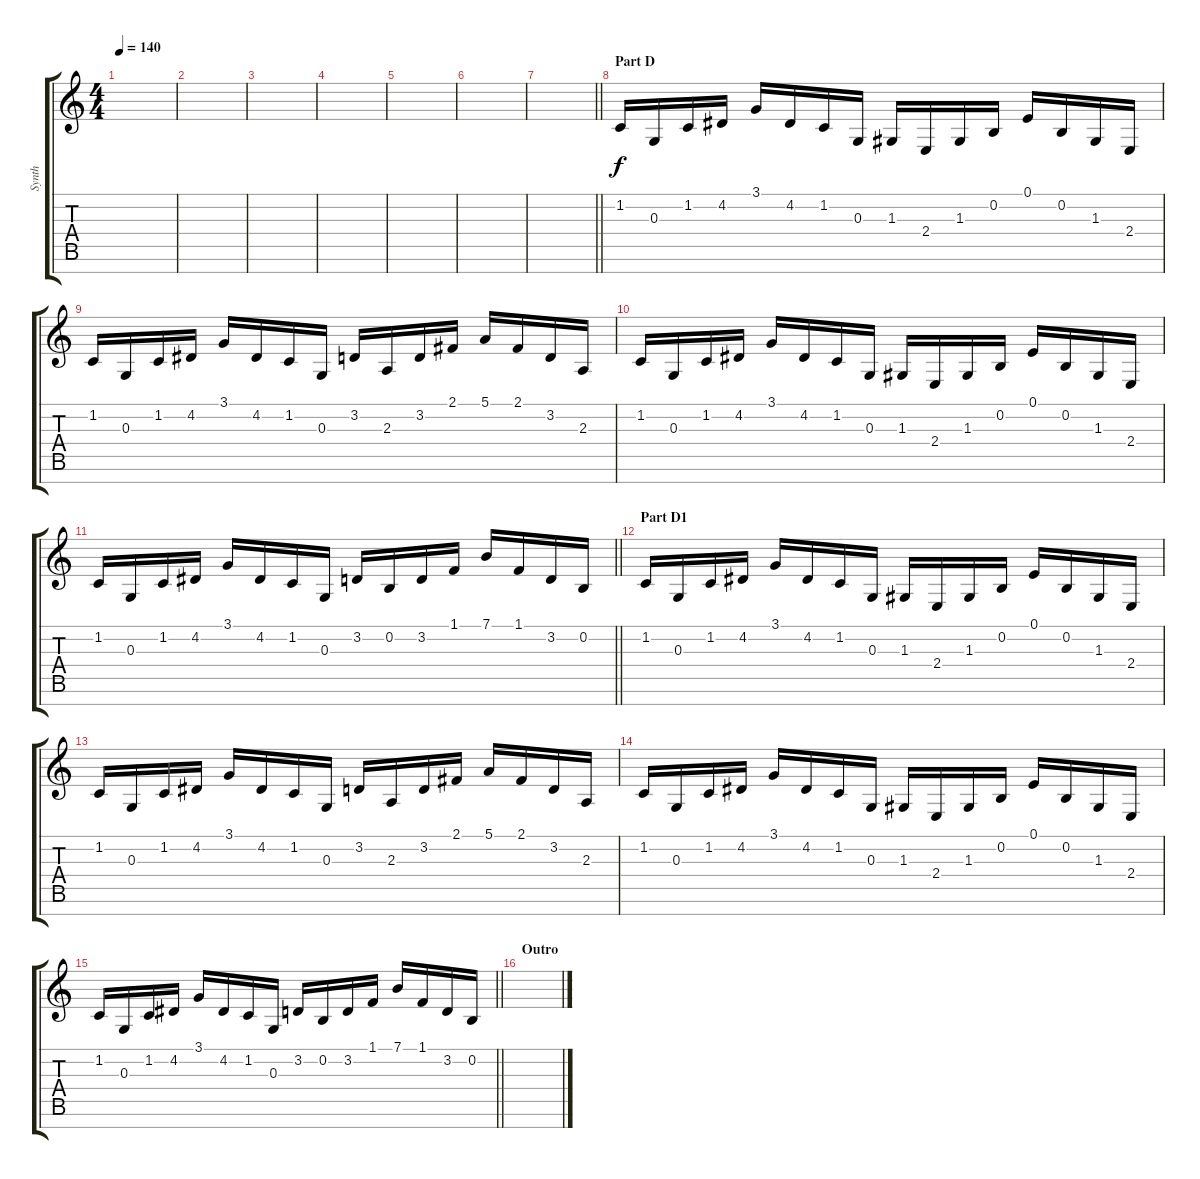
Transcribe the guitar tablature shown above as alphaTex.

\track ("Synth" "Synth") {instrument lead2sawtooth}
\staff {score tabs}
\tuning (E4 B3 G3 D3 A2 E2 B1) {hide}
\ts (4 4)
\tempo 140
\clef g2
\ks c
|
|
|
|
|
|
\barLineRight lightlight
|
\section ("" "Part D")
1.2.16 0.3.16 1.2.16 4.2.16 3.1.16 4.2.16 1.2.16 0.3.16 1.3.16 2.4.16 1.3.16 0.2.16 0.1.16 0.2.16 1.3.16 2.4.16 |
1.2.16 0.3.16 1.2.16 4.2.16 3.1.16 4.2.16 1.2.16 0.3.16 3.2.16 2.3.16 3.2.16 2.1.16 5.1.16 2.1.16 3.2.16 2.3.16 |
1.2.16 0.3.16 1.2.16 4.2.16 3.1.16 4.2.16 1.2.16 0.3.16 1.3.16 2.4.16 1.3.16 0.2.16 0.1.16 0.2.16 1.3.16 2.4.16 |
\barLineRight lightlight
1.2.16 0.3.16 1.2.16 4.2.16 3.1.16 4.2.16 1.2.16 0.3.16 3.2.16 0.2.16 3.2.16 1.1.16 7.1.16 1.1.16 3.2.16 0.2.16 |
\section ("" "Part D1")
1.2.16 0.3.16 1.2.16 4.2.16 3.1.16 4.2.16 1.2.16 0.3.16 1.3.16 2.4.16 1.3.16 0.2.16 0.1.16 0.2.16 1.3.16 2.4.16 |
1.2.16 0.3.16 1.2.16 4.2.16 3.1.16 4.2.16 1.2.16 0.3.16 3.2.16 2.3.16 3.2.16 2.1.16 5.1.16 2.1.16 3.2.16 2.3.16 |
1.2.16 0.3.16 1.2.16 4.2.16 3.1.16 4.2.16 1.2.16 0.3.16 1.3.16 2.4.16 1.3.16 0.2.16 0.1.16 0.2.16 1.3.16 2.4.16 |
\barLineRight lightlight
1.2.16 0.3.16 1.2.16 4.2.16 3.1.16 4.2.16 1.2.16 0.3.16 3.2.16 0.2.16 3.2.16 1.1.16 7.1.16 1.1.16 3.2.16 0.2.16 |
\section ("" "Outro")
